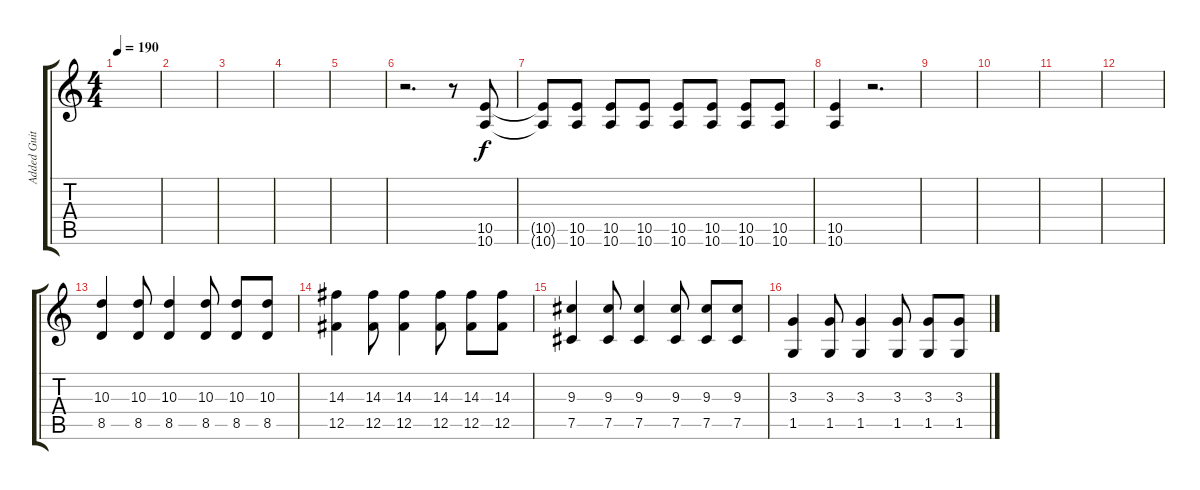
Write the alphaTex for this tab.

\track ("Added Guitar" "Added Guit") {instrument distortionguitar}
\staff {score tabs}
\tuning (Db4 Ab3 E3 B2 Gb2 B1) {hide}
\ts (4 4)
\tempo 190
\clef g2
\ks c
|
|
|
|
|
r.2{d} r.8 (10.5 10.6).8 |
(10.5{t} 10.6{t}).8 (10.5 10.6).8 (10.5 10.6).8 (10.5 10.6).8 (10.5 10.6).8 (10.5 10.6).8 (10.5 10.6).8 (10.5 10.6).8 |
(10.5 10.6).4 r.2{d} |
|
|
|
|
(10.3 8.5).4 (10.3 8.5).8 (10.3 8.5).4 (10.3 8.5).8 (10.3 8.5).8 (10.3 8.5).8 |
(14.3 12.5).4 (14.3 12.5).8 (14.3 12.5).4 (14.3 12.5).8 (14.3 12.5).8 (14.3 12.5).8 |
(9.3 7.5).4 (9.3 7.5).8 (9.3 7.5).4 (9.3 7.5).8 (9.3 7.5).8 (9.3 7.5).8 |
(3.3 1.5).4 (3.3 1.5).8 (3.3 1.5).4 (3.3 1.5).8 (3.3 1.5).8 (3.3 1.5).8
